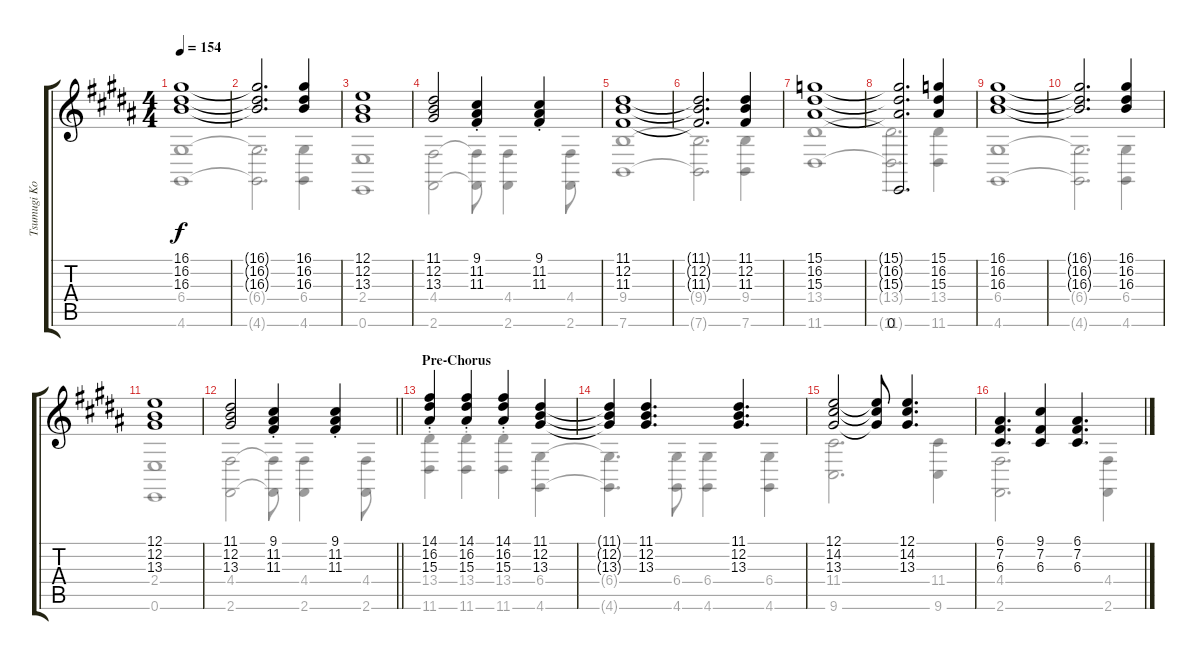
\track ("Tsumugi Kotobuki" "Tsumugi Ko") {instrument electricgrandpiano}
\staff {score tabs}
\tuning (E4 B3 G3 D3 A2 E2) {hide}
\voice
\ts (4 4)
\tempo 154
\clef g2
\ks b
(16.1 16.2 16.3).1{dy f} |
(16.1{t} 16.2{t} 16.3{t}).2{d} (16.1 16.2 16.3).4 |
(12.1 12.2 13.3).1 |
(11.1 12.2 13.3).2 (9.1{st} 11.2{st} 11.3{st}).4 (9.1{st} 11.2{st} 11.3{st}).4 |
(11.1 12.2 11.3).1 |
(11.1{t} 12.2{t} 11.3{t}).2{d} (11.1 12.2 11.3).4 |
(15.1 16.2 15.3).1 |
(15.1{t} 16.2{t} 15.3{t} 0.6).2{d} (15.1 16.2 15.3).4 |
(16.1 16.2 16.3).1 |
(16.1{t} 16.2{t} 16.3{t}).2{d} (16.1 16.2 16.3).4 |
(12.1 12.2 13.3).1 |
\barLineRight lightlight
(11.1 12.2 13.3).2 (9.1{st} 11.2{st} 11.3{st}).4 (9.1{st} 11.2{st} 11.3{st}).4 |
\section ("" "Pre-Chorus")
(14.1{st} 16.2{st} 15.3{st}).4 (14.1{st} 16.2{st} 15.3{st}).4 (14.1{st} 16.2{st} 15.3{st}).4 (11.1 12.2 13.3).4 |
(11.1{t} 12.2{t} 13.3{t}).4 (11.1 12.2 13.3).4{d} (11.1 12.2 13.3).4{d} |
(12.1 14.2 13.3).2 (12.1{t} 14.2{t} 13.3{t}).8 (12.1 14.2 13.3).4{d} |
(6.1 7.2 6.3).4{d} (9.1 7.2 6.3).4 (6.1 7.2 6.3).4{d}
\voice
\clef g2
\ottava regular
\simile none
\ks b
(6.4 4.6).1{dy f} |
(6.4{t} 4.6{t}).2{d} (6.4 4.6).4 |
(2.4 0.6).1 |
(4.4 2.6).2 (4.4{t} 2.6{t}).8 (4.4 2.6).4 (4.4 2.6).8 |
(9.4 7.6).1 |
(9.4{t} 7.6{t}).2{d} (9.4 7.6).4 |
(13.4 11.6).1 |
(13.4{t} 11.6{t}).2{d} (13.4 11.6).4 |
(6.4 4.6).1 |
(6.4{t} 4.6{t}).2{d} (6.4 4.6).4 |
(2.4 0.6).1 |
\barLineRight lightlight
(4.4 2.6).2 (4.4{t} 2.6{t}).8 (4.4 2.6).4 (4.4 2.6).8 |
(13.4{st} 11.6{st}).4 (13.4{st} 11.6{st}).4 (13.4{st} 11.6{st}).4 (6.4 4.6).4 |
(6.4{t} 4.6{t}).4{d} (6.4 4.6).8 (6.4 4.6).4 (6.4 4.6).4 |
(11.4 9.6).2{d} (11.4 9.6).4 |
(4.4 2.6).2{d} (4.4 2.6).4
